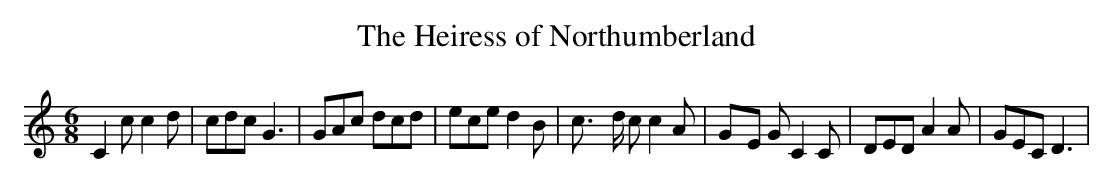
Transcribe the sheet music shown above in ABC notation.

X:1
T:The Heiress of Northumberland
M:6/8
L:1/8
K:C
 C2 c c2 d| cdc G3| GAc dcd| ece d2 B| c3/2- d/2 c c2 A|G-E G C2 C|\
 DED A2 A| GEC D3|
